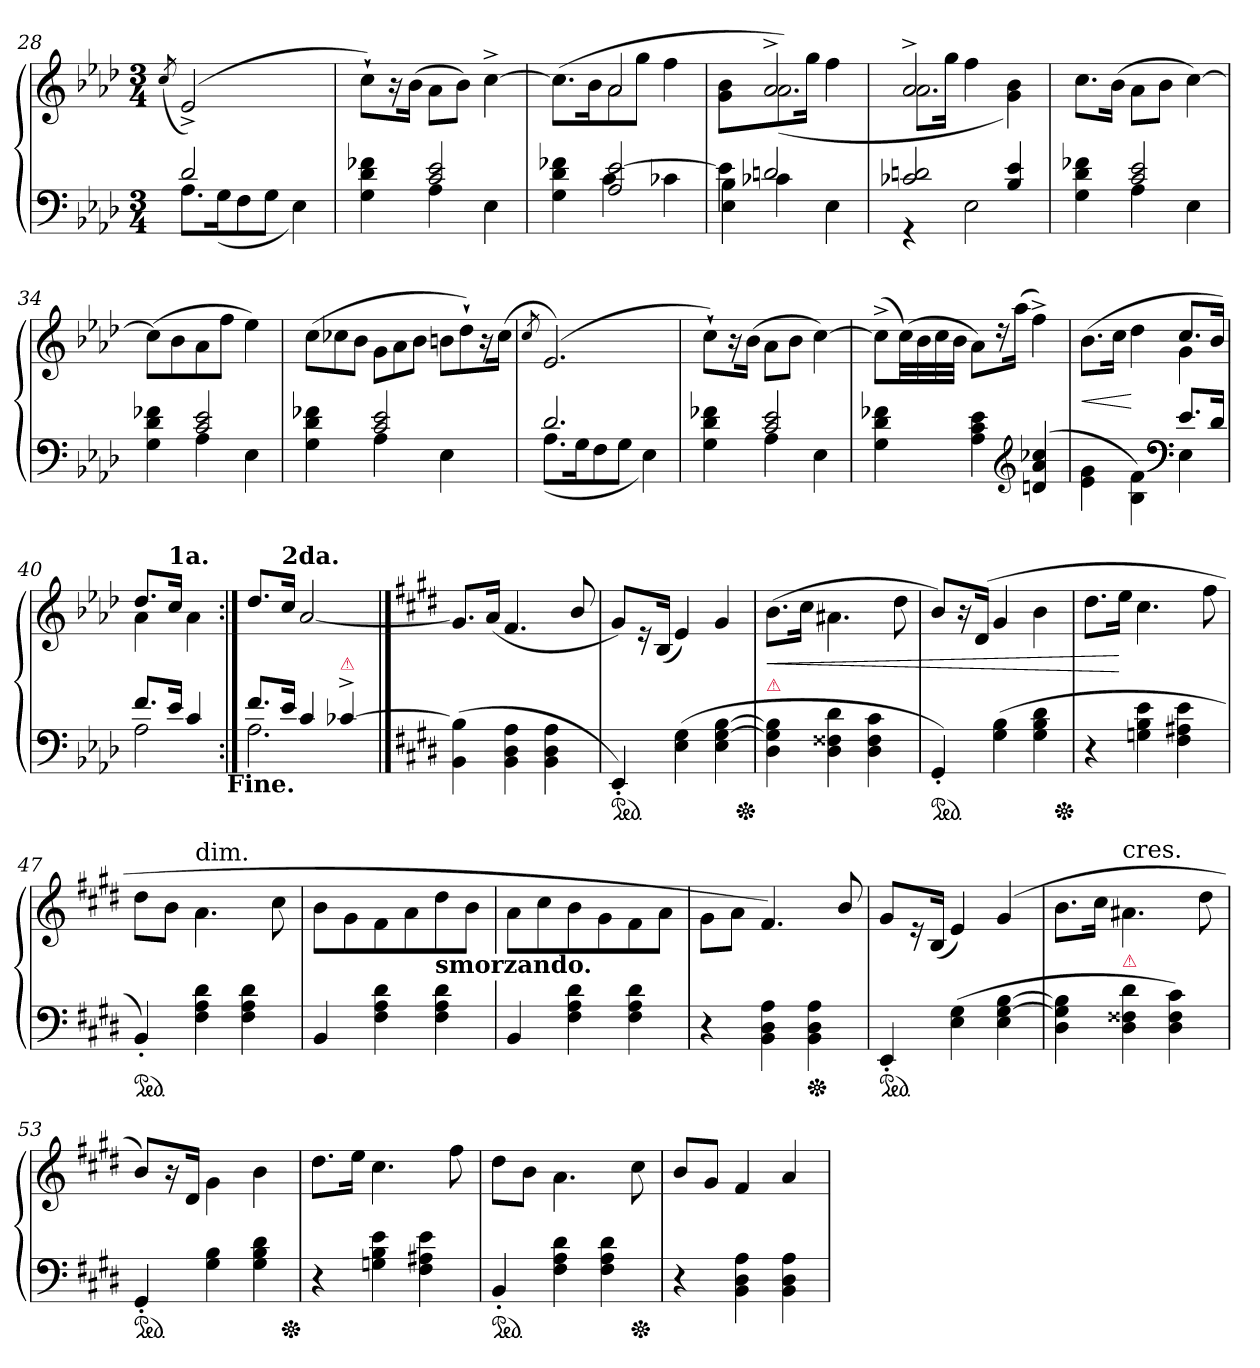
**kern	**kern	**dynam
*part1	*part1	*part1
*staff2	*staff1	*staff1/2
*clefF4	*clefG2	*
*k[b-e-a-d-]	*k[b-e-a-d-]	*
*A-:	*A-:	*
*M3/4	*M3/4	*
=28	=28	=28
.	(<8qcc/	.
*^	*	*
2d-	8.A-L	(<2e-^)	.
.	(>16GK	.	.
.	8F	.	.
.	8GJ	.	.
4ryy	4E-)	4ryy	.
=29	=29	=29	=29
4ryy	4G 4d- 4f-X	8cc`\L)	.
.	.	16r	.
.	.	(>16b-Jk	.
2c 2e-	4A-	8a-\L	.
.	.	8b-J)	.
.	4E-	[4cc^<	.
=30	=30	=30	=30
*	*	*^	*
4ryy	4G 4d- 4f-X	4ryy	(>8.ccL]	.
.	.	.	16b-Jk	.
!	!	!	!LO:N:vis=2	!
2A- [2e-	4c	2a-	8a-	.
.	.	.	8ggJ	.
.	4c-X	.	4ff	.
=31	=31	=31	=31	=31
4e-\]	4E- 4B-	4ryy	4g\ 4b-\	.
!	!	!	!LO:N:vis=2.	!
2dn	4c-X	2a-^	(>8.a-)	.
.	.	.	16ggJJ	.
.	4E-	.	4ff	.
=32	=32	=32	=32	=32
!	!	!	!LO:N:vis=2.	!
2c-X 2dn	4r	2a-^	8.a-	.
.	.	.	16ggJJ	.
.	2E-	.	4ff	.
4B- 4e-	.	4ryy	4g\ 4b-\)	.
*	*	*v	*v	*
=33	=33	=33	=33
4ryy	4G 4d- 4f-X	8.ccL	.
.	.	(>16b-Jk	.
2c 2e-	4A-	8a-\L	.
.	.	8b-J	.
.	4E-	[4cc)	.
=34	=34	=34	=34
4ryy	4G 4d- 4f-X	(>8ccL]	.
.	.	8b-	.
2c 2e-	4A-	8a-	.
.	.	8ffJ	.
.	4E-	4ee-)	.
=35	=35	=35	=35
*	*	*Xtuplet	*
4ryy	4G 4d- 4f-X	(>12ccL	.
.	.	12cc-X	.
.	.	12b-J	.
2c 2e-	4A-	12g\L	.
.	.	12a-	.
.	.	12b-J	.
.	4E-	12bnL	.
.	.	12dd-`)	.
.	.	24r	.
.	.	(>24cc-\Jk	.
=36	=36	=36	=36
.	.	8qcc/	.
2.d-	(>8.A-L	(<2.e-)	.
.	16GK	.	.
.	8F	.	.
.	8GJ	.	.
.	4E-)	.	.
=37	=37	=37	=37
4ryy	4G 4d- 4f-X	8cc`\L)	.
.	.	16r	.
.	.	(>16b-Jk	.
2c 2e-	4A-	8a-\L	.
.	.	8b-J	.
.	4E-	[4cc)	.
*v	*v	*	*
=38	=38	=38
4G 4d- 4f-X	(>8cc^<L]	.
.	(>32ccLL)	.
.	32b-	.
.	32cc	.
.	32b-JJJ	.
4A- 4c 4e-	8a-L)	.
.	16r	.
.	(>16aa-Jk	.
*clefG2	*	*
(<4dn 4a- 4cc-X	4ff^<)	.
=39	=39	=39
*^	*^	*
2ryy	4e-\ 4g\	2ryy	(>8.b-L	<
.	.	.	16ccJk	.
.	4B-\ 4f\)	.	4dd-	[
*clefF4	*	*	*	*
4E-\	8.e-/L	8.ccL	4g	.
.	16d-Jk	16b-Jk)	.	.
=40	=40	=40	=40	=40
8.fL	2A-	8.dd-L	4a-	.
!	!	!LO:TX:a:B:t=1a.	!	!
16e-Jk	.	16ccJk	.	.
4c	.	4a-\	4ryy	.
!LO:TX:b:B:t=Fine.	!	!	!	!
*	*	*v	*v	*
=41:|!	=41:|!	=41:|!	=41:|!
8.fL	2.A-	8.dd-/L	.
!	!	!LO:TX:a:B:t=2da.	!
16e-Jk	.	16ccJk	.
4c	.	[2a-	.
!LO:TX:a:color=crimson:t=⚠	!	!	!
[4c-X^	.	.	.
*v	*v	*	*
==42	==42	==42
*k[f#c#g#d#]	*k[f#c#g#d#]	*
(>4BB 4B]	8.g#L]	.
.	(<16aJk	.
4BB 4D# 4A	4.f#	.
4BB 4D# 4A	.	.
.	8b/	.
=43	=43	=43
*ped	*	*
4EE')	8g#L)	.
.	16r	.
.	(<16BJk	.
(>4E 4G#	4e)	.
4E [4G# [4B	4g#	.
*Xped	*	*
=44	=44	=44
!LO:TX:a:color=crimson:t=⚠	!	!
!	!	!LO:HP:b
4D# 4G#] 4B]	(8.bL	<
.	16cc#Jk	.
4D# 4F##X 4d#	4.a#X\	.
4D# 4F## 4c#	.	.
.	8dd#	.
=45	=45	=45
*ped	*	*
4GG#')	8bL)	.
.	16r	.
.	(>16d#Jk	.
(>4G# 4B	4g#	.
4G# 4B 4d#	4b	.
*Xped	*	*
=46	=46	=46
4r	8.dd#L	.
.	16eeJk	[
4Gn 4B 4e	4.cc#	.
4F# 4A#X 4e	.	.
.	8ff#	.
=47	=47	=47
*ped	*	*
4BB')	8dd#L	.
.	8bJ	.
!	!LO:TX:a:t=dim.	!
4F# 4A 4d#	4.a\	.
4F# 4A 4d#	.	.
.	8cc#	.
=48	=48	=48
4BB	8b\L	.
.	8g#	.
4F# 4A 4d#	8f#	.
.	8a	.
!	!LO:TX:b:B:t=smorzando.	!
4F# 4A 4d#	8dd#	.
.	8bJ	.
=49	=49	=49
4BB	8a\L	.
.	8cc#	.
4F# 4A 4d#	8b	.
.	8g#	.
4F# 4A 4d#	8f#	.
.	8aJ	.
=50	=50	=50
4r	8g#\L	.
.	8aJ	.
4BB 4D# 4A	4.f#)	.
*Xped	*	*
4BB 4D# 4A	.	.
.	8b/	.
=51	=51	=51
*ped	*	*
4EE'	8g#L	.
.	16r	.
.	(<16BJk	.
(>4E 4G#	4e)	.
4E [4G# [4B	(>4g#	.
=52	=52	=52
4D# 4G#] 4B]	8.bL	.
.	16cc#Jk	.
!	!LO:TX:a:t=cres.	!
!LO:TX:a:color=crimson:t=⚠	!	!
4D# 4F##X 4d#	4.a#X\	.
4D# 4F## 4c#)	.	.
.	8dd#	.
=53	=53	=53
*ped	*	*
4GG#'	8bL)	.
.	16r	.
.	16d#Jk	.
4G# 4B	4g#\	.
4G# 4B 4d#	4b	.
*Xped	*	*
=54	=54	=54
4r	8.dd#L	.
.	16eeJk	.
4Gn 4B 4e	4.cc#	.
4F# 4A#X 4e	.	.
.	8ff#	.
=55	=55	=55
*ped	*	*
4BB'	8dd#L	.
.	8bJ	.
4F# 4A 4d#	4.a\	.
4F# 4A 4d#	.	.
*Xped	*	*
.	8cc#	.
=56	=56	=56
4r	8bL	.
.	8g#J	.
4BB 4D# 4A	4f#	.
4BB 4D# 4A	4a	.
=	=	=
*-	*-	*-
